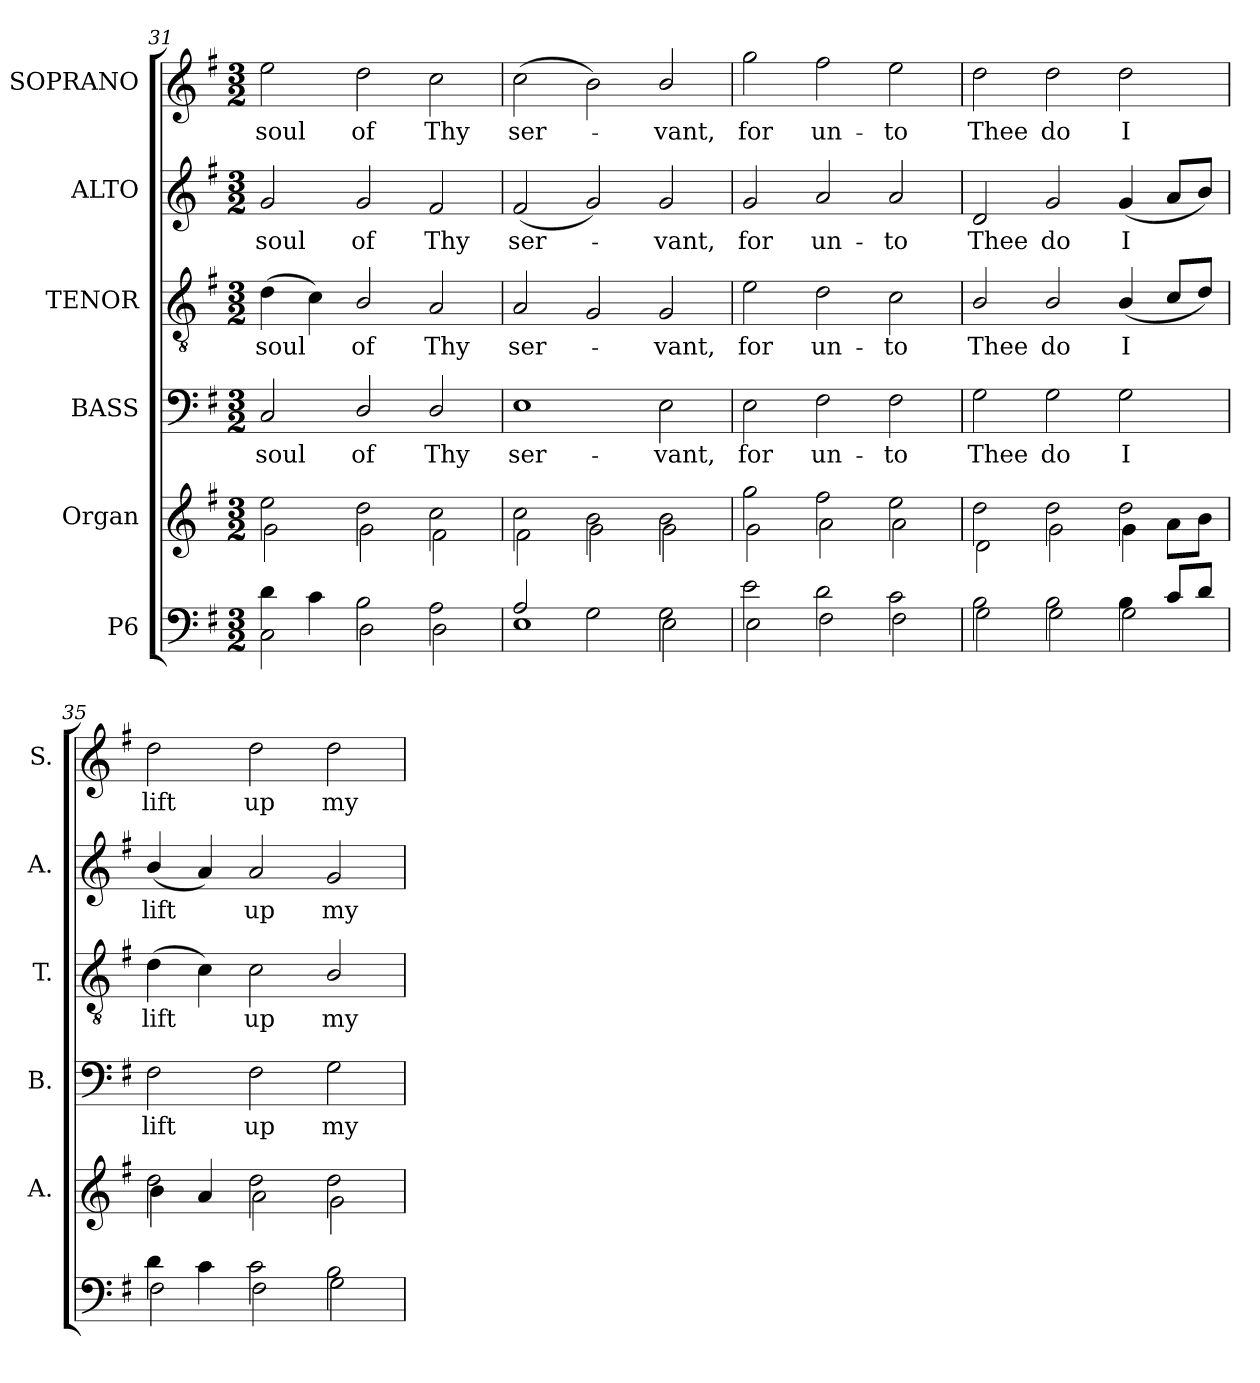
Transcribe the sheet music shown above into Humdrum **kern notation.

**kern	**kern	**kern	**text	**kern	**text	**kern	**text	**kern	**text
*part6	*part5	*part4	*part4	*part3	*part3	*part2	*part2	*part1	*part1
*staff6	*staff5	*staff4	*staff4	*staff3	*staff3	*staff2	*staff2	*staff1	*staff1
*I"P6	*I"Organ	*I"BASS	*	*I"TENOR	*	*I"ALTO	*	*I"SOPRANO	*
*	*I'A.	*I'B.	*	*I'T.	*	*I'A.	*	*I'S.	*
*clefF4	*clefG2	*clefF4	*	*clefGv2	*	*clefG2	*	*clefG2	*
*	*	*	*	*ITrd7c12	*	*	*	*	*
*k[f#]	*k[f#]	*k[f#]	*	*k[f#]	*	*k[f#]	*	*k[f#]	*
*G:	*G:	*G:	*	*G:	*	*G:	*	*G:	*
*M3/2	*M3/2	*M3/2	*	*M3/2	*	*M3/2	*	*M3/2	*
=31	=31	=31	=31	=31	=31	=31	=31	=31	=31
*^	*^	*	*	*	*	*	*	*	*
!	!	!	!	!	!LO:LY:b:color=#000000	!	!	!	!	!	!
!	!	!	!	!	!	!	!LO:LY:b:color=#000000	!	!	!	!
!	!	!	!	!	!	!	!	!	!LO:LY:b:color=#000000	!	!
!	!	!	!	!	!	!	!	!	!	!	!LO:LY:b:color=#000000
4di\	2Ci\	2eei\	2gi\	2Ci/	soul	(4Di\	soul	2gi/	soul	2eei\	soul
4ci\	.	.	.	.	.	4Ci\)	.	.	.	.	.
!	!	!	!	!	!LO:LY:b:color=#000000	!	!	!	!	!	!
!	!	!	!	!	!	!	!LO:LY:b:color=#000000	!	!	!	!
!	!	!	!	!	!	!	!	!	!LO:LY:b:color=#000000	!	!
!	!	!	!	!	!	!	!	!	!	!	!LO:LY:b:color=#000000
2Bi\	2Di\	2ddi\	2gi\	2Di/	of	2BBi/	of	2gi/	of	2ddi\	of
!	!	!	!	!	!LO:LY:b:color=#000000	!	!	!	!	!	!
!	!	!	!	!	!	!	!LO:LY:b:color=#000000	!	!	!	!
!	!	!	!	!	!	!	!	!	!LO:LY:b:color=#000000	!	!
!	!	!	!	!	!	!	!	!	!	!	!LO:LY:b:color=#000000
2Ai\	2Di\	2cci\	2f#i\	2Di/	Thy	2AAi/	Thy	2f#i/	Thy	2cci\	Thy
=32	=32	=32	=32	=32	=32	=32	=32	=32	=32	=32	=32
!	!	!	!	!	!LO:LY:b:color=#000000	!	!	!	!	!	!
!	!	!	!	!	!	!	!LO:LY:b:color=#000000	!	!	!	!
!	!	!	!	!	!	!	!	!	!LO:LY:b:color=#000000	!	!
!	!	!	!	!	!	!	!	!	!	!	!LO:LY:b:color=#000000
2Ai/	1Ei	2cci\	2f#i\	1Ei	ser-	2AAi/	ser-	(2f#i/	ser-	(2cci\	ser-
2Gi\	.	2bi\	2gi\	.	.	2GGi/	.	2gi/)	.	2bi\)	.
!	!	!	!	!	!LO:LY:b:color=#000000	!	!	!	!	!	!
!	!	!	!	!	!	!	!LO:LY:b:color=#000000	!	!	!	!
!	!	!	!	!	!	!	!	!	!LO:LY:b:color=#000000	!	!
!	!	!	!	!	!	!	!	!	!	!	!LO:LY:b:color=#000000
2Gi\	2Ei\	2bi\	2gi\	2Ei\	-vant,	2GGi/	-vant,	2gi/	-vant,	2bi/	-vant,
=33	=33	=33	=33	=33	=33	=33	=33	=33	=33	=33	=33
!	!	!	!	!	!LO:LY:b:color=#000000	!	!	!	!	!	!
!	!	!	!	!	!	!	!LO:LY:b:color=#000000	!	!	!	!
!	!	!	!	!	!	!	!	!	!LO:LY:b:color=#000000	!	!
!	!	!	!	!	!	!	!	!	!	!	!LO:LY:b:color=#000000
2ei\	2Ei\	2ggi\	2gi\	2Ei\	for	2Ei\	for	2gi/	for	2ggi\	for
!	!	!	!	!	!LO:LY:b:color=#000000	!	!	!	!	!	!
!	!	!	!	!	!	!	!LO:LY:b:color=#000000	!	!	!	!
!	!	!	!	!	!	!	!	!	!LO:LY:b:color=#000000	!	!
!	!	!	!	!	!	!	!	!	!	!	!LO:LY:b:color=#000000
2di\	2F#i\	2ff#i\	2ai\	2F#i\	un-	2Di\	un-	2ai/	un-	2ff#i\	un-
!	!	!	!	!	!LO:LY:b:color=#000000	!	!	!	!	!	!
!	!	!	!	!	!	!	!LO:LY:b:color=#000000	!	!	!	!
!	!	!	!	!	!	!	!	!	!LO:LY:b:color=#000000	!	!
!	!	!	!	!	!	!	!	!	!	!	!LO:LY:b:color=#000000
2ci\	2F#i\	2eei\	2ai\	2F#i\	-to	2Ci\	-to	2ai/	-to	2eei\	-to
=34	=34	=34	=34	=34	=34	=34	=34	=34	=34	=34	=34
!	!	!	!	!	!LO:LY:b:color=#000000	!	!	!	!	!	!
!	!	!	!	!	!	!	!LO:LY:b:color=#000000	!	!	!	!
!	!	!	!	!	!	!	!	!	!LO:LY:b:color=#000000	!	!
!	!	!	!	!	!	!	!	!	!	!	!LO:LY:b:color=#000000
2Bi\	2Gi\	2ddi\	2di\	2Gi\	Thee	2BBi/	Thee	2di/	Thee	2ddi\	Thee
!	!	!	!	!	!LO:LY:b:color=#000000	!	!	!	!	!	!
!	!	!	!	!	!	!	!LO:LY:b:color=#000000	!	!	!	!
!	!	!	!	!	!	!	!	!	!LO:LY:b:color=#000000	!	!
!	!	!	!	!	!	!	!	!	!	!	!LO:LY:b:color=#000000
2Bi\	2Gi\	2ddi\	2gi\	2Gi\	do	2BBi/	do	2gi/	do	2ddi\	do
!	!	!	!	!	!LO:LY:b:color=#000000	!	!	!	!	!	!
!	!	!	!	!	!	!	!LO:LY:b:color=#000000	!	!	!	!
!	!	!	!	!	!	!	!	!	!LO:LY:b:color=#000000	!	!
!	!	!	!	!	!	!	!	!	!	!	!LO:LY:b:color=#000000
4Bi\	2Gi\	2ddi\	4gi\	2Gi\	I	(4BBi/	I	(4gi/	I	2ddi\	I
8ci/L	.	.	8ai\L	.	.	8Ci/L	.	8ai/L	.	.	.
8di/J	.	.	8bi\J	.	.	8Di/J)	.	8bi/J)	.	.	.
!!LO:LB:g=z
=35	=35	=35	=35	=35	=35	=35	=35	=35	=35	=35	=35
!	!	!	!	!	!LO:LY:b:color=#000000	!	!	!	!	!	!
!	!	!	!	!	!	!	!LO:LY:b:color=#000000	!	!	!	!
!	!	!	!	!	!	!	!	!	!LO:LY:b:color=#000000	!	!
!	!	!	!	!	!	!	!	!	!	!	!LO:LY:b:color=#000000
4di\	2F#i\	2ddi\	4bi\	2F#i\	lift	(4Di\	lift	(4bi/	lift	2ddi\	lift
4ci\	.	.	4ai/	.	.	4Ci\)	.	4ai/)	.	.	.
!	!	!	!	!	!LO:LY:b:color=#000000	!	!	!	!	!	!
!	!	!	!	!	!	!	!LO:LY:b:color=#000000	!	!	!	!
!	!	!	!	!	!	!	!	!	!LO:LY:b:color=#000000	!	!
!	!	!	!	!	!	!	!	!	!	!	!LO:LY:b:color=#000000
2ci\	2F#i\	2ddi\	2ai\	2F#i\	up	2Ci\	up	2ai/	up	2ddi\	up
!	!	!	!	!	!LO:LY:b:color=#000000	!	!	!	!	!	!
!	!	!	!	!	!	!	!LO:LY:b:color=#000000	!	!	!	!
!	!	!	!	!	!	!	!	!	!LO:LY:b:color=#000000	!	!
!	!	!	!	!	!	!	!	!	!	!	!LO:LY:b:color=#000000
2Bi\	2Gi\	2ddi\	2gi\	2Gi\	my	2BBi/	my	2gi/	my	2ddi\	my
*v	*v	*	*	*	*	*	*	*	*	*	*
*	*v	*v	*	*	*	*	*	*	*	*
=	=	=	=	=	=	=	=	=	=
*-	*-	*-	*-	*-	*-	*-	*-	*-	*-
